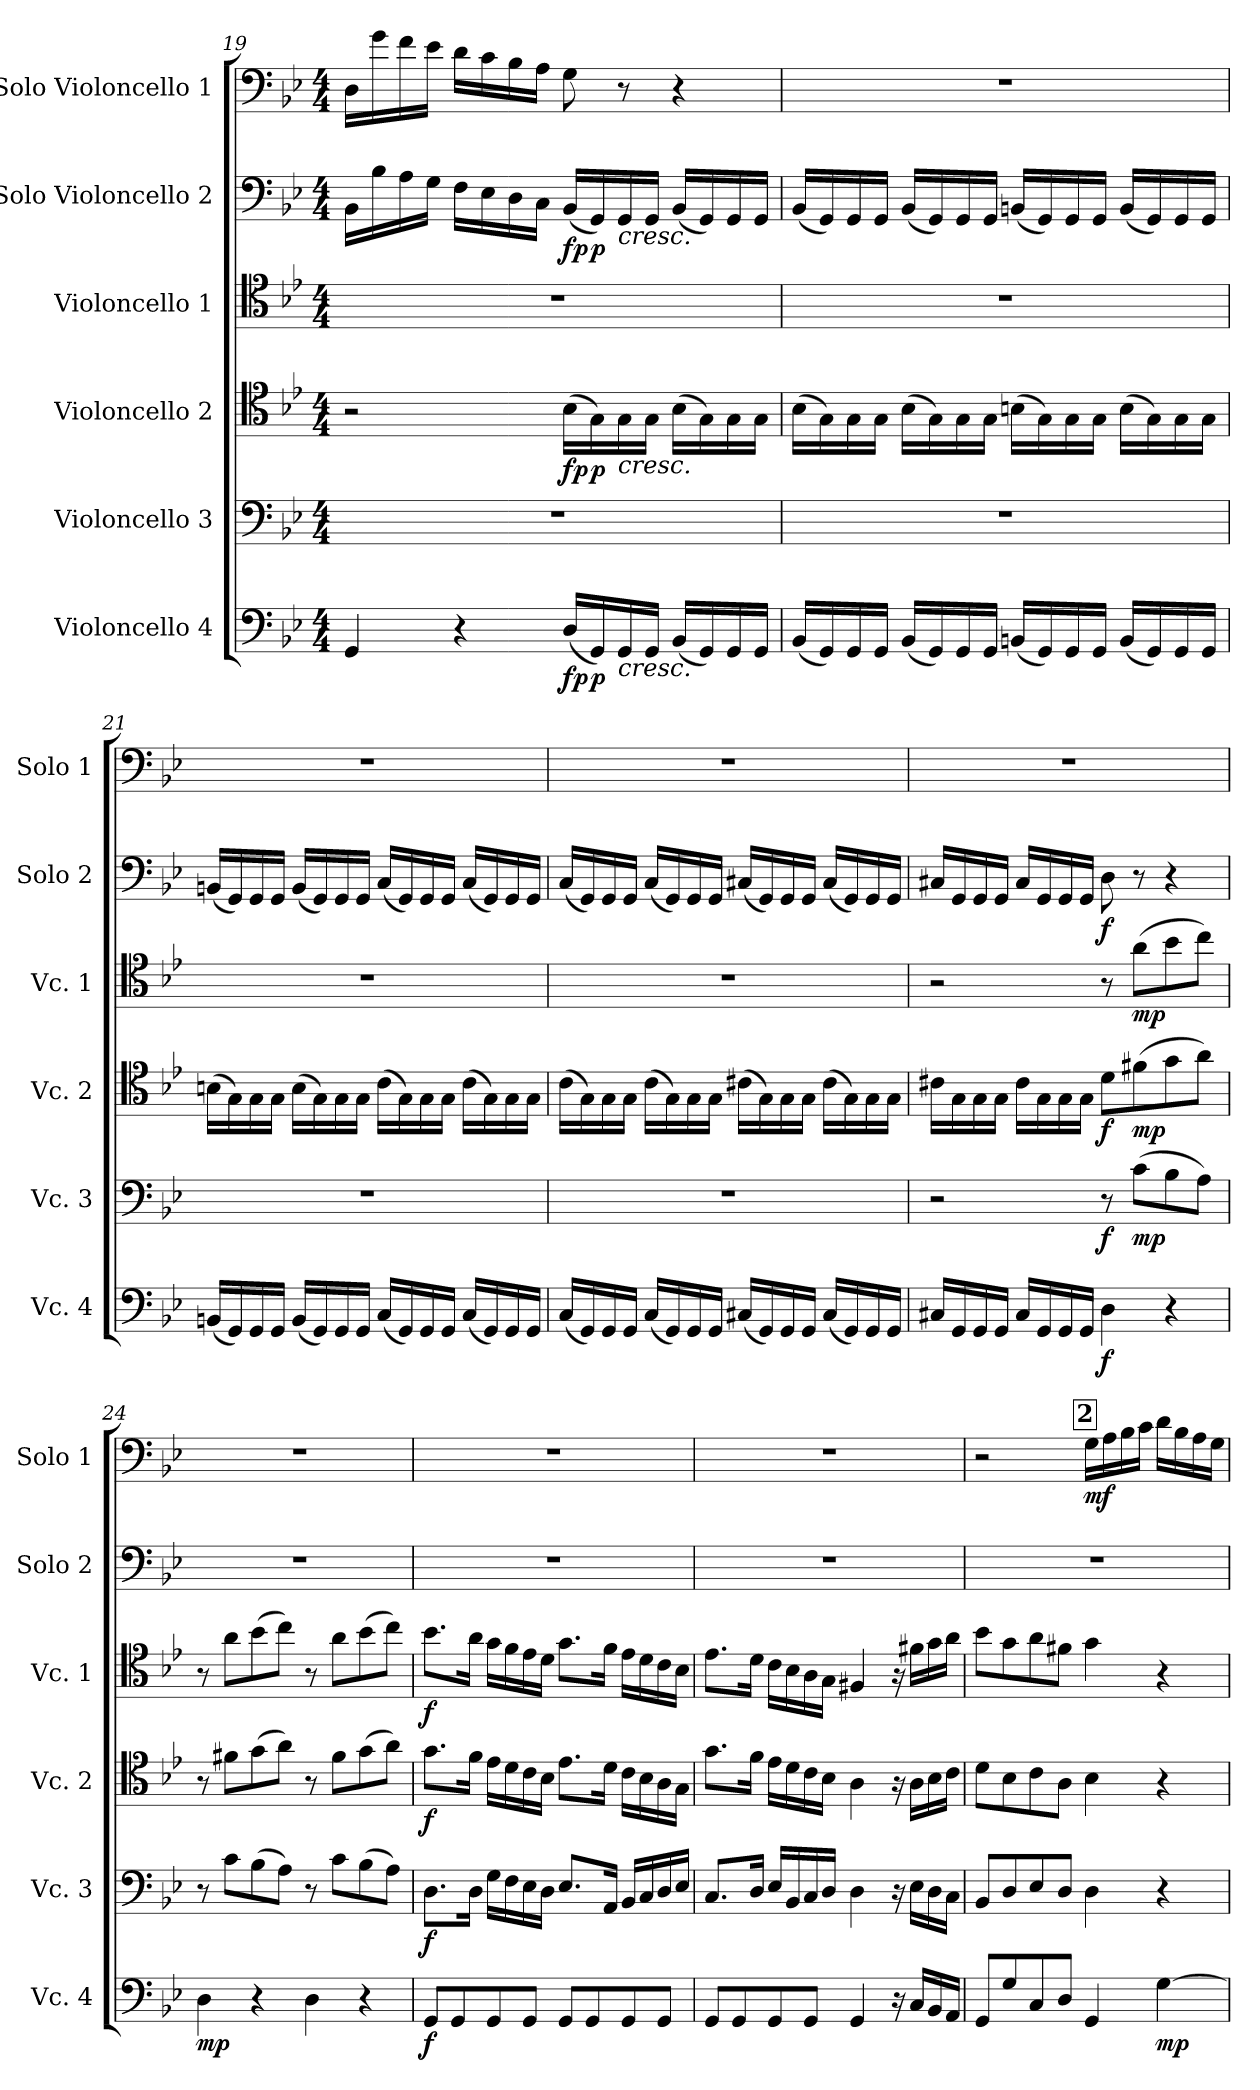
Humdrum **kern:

**kern	**dynam	**kern	**dynam	**kern	**dynam	**kern	**dynam	**kern	**dynam	**kern	**dynam
*part6	*part6	*part5	*part5	*part4	*part4	*part3	*part3	*part2	*part2	*part1	*part1
*staff6	*staff6	*staff5	*staff5	*staff4	*staff4	*staff3	*staff3	*staff2	*staff2	*staff1	*staff1
*I"Violoncello 4	*	*I"Violoncello 3	*	*I"Violoncello 2	*	*I"Violoncello 1	*	*I"Solo Violoncello 2	*	*I"Solo Violoncello 1	*
*I'Vc. 4	*	*I'Vc. 3	*	*I'Vc. 2	*	*I'Vc. 1	*	*I'Solo 2	*	*I'Solo 1	*
!!LO:LB:g=z
*clefF4	*	*clefF4	*	*clefC4	*	*clefC4	*	*clefF4	*	*clefF4	*
*k[b-e-]	*	*k[b-e-]	*	*k[b-e-]	*	*k[b-e-]	*	*k[b-e-]	*	*k[b-e-]	*
*M4/4	*	*M4/4	*	*M4/4	*	*M4/4	*	*M4/4	*	*M4/4	*
=19	=19	=19	=19	=19	=19	=19	=19	=19	=19	=19	=19
4GG/	.	1r	.	2r	.	1r	.	16BB-\LL	.	16D\LL	.
.	.	.	.	.	.	.	.	16B-\	.	16g\	.
.	.	.	.	.	.	.	.	16A\	.	16f\	.
.	.	.	.	.	.	.	.	16G\JJ	.	16e-\JJ	.
4r	.	.	.	.	.	.	.	16F\LL	.	16d\LL	.
.	.	.	.	.	.	.	.	16E-\	.	16c\	.
.	.	.	.	.	.	.	.	16D\	.	16B-\	.
.	.	.	.	.	.	.	.	16C\JJ	.	16A\JJ	.
!	!LO:DY:b	!	!	!	!LO:DY:b	!	!	!	!LO:DY:b	!	!
(<16D/LL	fp	.	.	(>16B-\LL	fp	.	.	(<16BB-/LL	fp	8G\	.
!	!LO:DY:b	!	!	!	!LO:DY:b	!	!	!	!LO:DY:b	!	!
16GG/)	p	.	.	16G\)	p	.	.	16GG/)	p	.	.
!	!	!	!	!	!	!	!	!LO:TX:b:i:t=cresc.	!	!	!
!	!	!	!	!LO:TX:b:i:t=cresc.	!	!	!	!	!	!	!
!LO:TX:b:i:t=cresc.	!	!	!	!	!	!	!	!	!	!	!
16GG/	.	.	.	16G\	.	.	.	16GG/	.	8r	.
16GG/JJ	.	.	.	16G\JJ	.	.	.	16GG/JJ	.	.	.
(<16BB-/LL	.	.	.	(>16B-\LL	.	.	.	(<16BB-/LL	.	4r	.
16GG/)	.	.	.	16G\)	.	.	.	16GG/)	.	.	.
16GG/	.	.	.	16G\	.	.	.	16GG/	.	.	.
16GG/JJ	.	.	.	16G\JJ	.	.	.	16GG/JJ	.	.	.
=20	=20	=20	=20	=20	=20	=20	=20	=20	=20	=20	=20
(<16BB-/LL	.	1r	.	(>16B-\LL	.	1r	.	(<16BB-/LL	.	1r	.
16GG/)	.	.	.	16G\)	.	.	.	16GG/)	.	.	.
16GG/	.	.	.	16G\	.	.	.	16GG/	.	.	.
16GG/JJ	.	.	.	16G\JJ	.	.	.	16GG/JJ	.	.	.
(<16BB-/LL	.	.	.	(>16B-\LL	.	.	.	(<16BB-/LL	.	.	.
16GG/)	.	.	.	16G\)	.	.	.	16GG/)	.	.	.
16GG/	.	.	.	16G\	.	.	.	16GG/	.	.	.
16GG/JJ	.	.	.	16G\JJ	.	.	.	16GG/JJ	.	.	.
(<16BBn/LL	.	.	.	(>16Bn\LL	.	.	.	(<16BBn/LL	.	.	.
16GG/)	.	.	.	16G\)	.	.	.	16GG/)	.	.	.
16GG/	.	.	.	16G\	.	.	.	16GG/	.	.	.
16GG/JJ	.	.	.	16G\JJ	.	.	.	16GG/JJ	.	.	.
(<16BB/LL	.	.	.	(>16B\LL	.	.	.	(<16BB/LL	.	.	.
16GG/)	.	.	.	16G\)	.	.	.	16GG/)	.	.	.
16GG/	.	.	.	16G\	.	.	.	16GG/	.	.	.
16GG/JJ	.	.	.	16G\JJ	.	.	.	16GG/JJ	.	.	.
=21	=21	=21	=21	=21	=21	=21	=21	=21	=21	=21	=21
(<16BBn/LL	.	1r	.	(>16Bn\LL	.	1r	.	(<16BBn/LL	.	1r	.
16GG/)	.	.	.	16G\)	.	.	.	16GG/)	.	.	.
16GG/	.	.	.	16G\	.	.	.	16GG/	.	.	.
16GG/JJ	.	.	.	16G\JJ	.	.	.	16GG/JJ	.	.	.
(<16BB/LL	.	.	.	(>16B\LL	.	.	.	(<16BB/LL	.	.	.
16GG/)	.	.	.	16G\)	.	.	.	16GG/)	.	.	.
16GG/	.	.	.	16G\	.	.	.	16GG/	.	.	.
16GG/JJ	.	.	.	16G\JJ	.	.	.	16GG/JJ	.	.	.
(<16C/LL	.	.	.	(>16c\LL	.	.	.	(<16C/LL	.	.	.
16GG/)	.	.	.	16G\)	.	.	.	16GG/)	.	.	.
16GG/	.	.	.	16G\	.	.	.	16GG/	.	.	.
16GG/JJ	.	.	.	16G\JJ	.	.	.	16GG/JJ	.	.	.
(<16C/LL	.	.	.	(>16c\LL	.	.	.	(<16C/LL	.	.	.
16GG/)	.	.	.	16G\)	.	.	.	16GG/)	.	.	.
16GG/	.	.	.	16G\	.	.	.	16GG/	.	.	.
16GG/JJ	.	.	.	16G\JJ	.	.	.	16GG/JJ	.	.	.
!!LO:PB:g=z
=22	=22	=22	=22	=22	=22	=22	=22	=22	=22	=22	=22
(<16C/LL	.	1r	.	(>16c\LL	.	1r	.	(<16C/LL	.	1r	.
16GG/)	.	.	.	16G\)	.	.	.	16GG/)	.	.	.
16GG/	.	.	.	16G\	.	.	.	16GG/	.	.	.
16GG/JJ	.	.	.	16G\JJ	.	.	.	16GG/JJ	.	.	.
(<16C/LL	.	.	.	(>16c\LL	.	.	.	(<16C/LL	.	.	.
16GG/)	.	.	.	16G\)	.	.	.	16GG/)	.	.	.
16GG/	.	.	.	16G\	.	.	.	16GG/	.	.	.
16GG/JJ	.	.	.	16G\JJ	.	.	.	16GG/JJ	.	.	.
(<16C#X/LL	.	.	.	(>16c#X\LL	.	.	.	(<16C#X/LL	.	.	.
16GG/)	.	.	.	16G\)	.	.	.	16GG/)	.	.	.
16GG/	.	.	.	16G\	.	.	.	16GG/	.	.	.
16GG/JJ	.	.	.	16G\JJ	.	.	.	16GG/JJ	.	.	.
(<16C#/LL	.	.	.	(>16c#\LL	.	.	.	(<16C#/LL	.	.	.
16GG/)	.	.	.	16G\)	.	.	.	16GG/)	.	.	.
16GG/	.	.	.	16G\	.	.	.	16GG/	.	.	.
16GG/JJ	.	.	.	16G\JJ	.	.	.	16GG/JJ	.	.	.
=23	=23	=23	=23	=23	=23	=23	=23	=23	=23	=23	=23
16C#X/LL	.	2r	.	16c#X\LL	.	2r	.	16C#X/LL	.	1r	.
16GG/	.	.	.	16G\	.	.	.	16GG/	.	.	.
16GG/	.	.	.	16G\	.	.	.	16GG/	.	.	.
16GG/JJ	.	.	.	16G\JJ	.	.	.	16GG/JJ	.	.	.
16C#/LL	.	.	.	16c#\LL	.	.	.	16C#/LL	.	.	.
16GG/	.	.	.	16G\	.	.	.	16GG/	.	.	.
16GG/	.	.	.	16G\	.	.	.	16GG/	.	.	.
16GG/JJ	.	.	.	16G\JJ	.	.	.	16GG/JJ	.	.	.
!	!LO:DY:b	!	!LO:DY:b	!	!LO:DY:b	!	!	!	!LO:DY:b	!	!
4D\	f	8r	f	8d\L	f	8r	.	8D\	f	.	.
!	!	!	!LO:DY:b	!	!LO:DY:b	!	!LO:DY:b	!	!	!	!
.	.	(>8c\L	mp	(>8f#X\	mp	(>8a\L	mp	8r	.	.	.
4r	.	8B-\	.	8g\	.	8b-\	.	4r	.	.	.
.	.	8A\J)	.	8a\J)	.	8cc\J)	.	.	.	.	.
=24	=24	=24	=24	=24	=24	=24	=24	=24	=24	=24	=24
!	!LO:DY:b	!	!	!	!	!	!	!	!	!	!
4D\	mp	8r	.	8r	.	8r	.	1r	.	1r	.
.	.	8c\L	.	8f#X\L	.	8a\L	.	.	.	.	.
4r	.	(>8B-\	.	(>8g\	.	(>8b-\	.	.	.	.	.
.	.	8A\J)	.	8a\J)	.	8cc\J)	.	.	.	.	.
4D\	.	8r	.	8r	.	8r	.	.	.	.	.
.	.	8c\L	.	8f#\L	.	8a\L	.	.	.	.	.
4r	.	(>8B-\	.	(>8g\	.	(>8b-\	.	.	.	.	.
.	.	8A\J)	.	8a\J)	.	8cc\J)	.	.	.	.	.
!!LO:LB:g=z
=25	=25	=25	=25	=25	=25	=25	=25	=25	=25	=25	=25
!	!LO:DY:b	!	!LO:DY:b	!	!LO:DY:b	!	!LO:DY:b	!	!	!	!
8GG/L	f	8.D\L	f	8.g\L	f	8.b-\L	f	1r	.	1r	.
8GG/	.	.	.	.	.	.	.	.	.	.	.
.	.	16D\Jk	.	16f\Jk	.	16a\Jk	.	.	.	.	.
8GG/	.	16G\LL	.	16e-\LL	.	16g\LL	.	.	.	.	.
.	.	16F\	.	16d\	.	16f\	.	.	.	.	.
8GG/J	.	16E-\	.	16c\	.	16e-\	.	.	.	.	.
.	.	16D\JJ	.	16B-\JJ	.	16d\JJ	.	.	.	.	.
8GG/L	.	8.E-/L	.	8.e-\L	.	8.g\L	.	.	.	.	.
8GG/	.	.	.	.	.	.	.	.	.	.	.
.	.	16AA/Jk	.	16d\Jk	.	16f\Jk	.	.	.	.	.
8GG/	.	16BB-/LL	.	16c\LL	.	16e-\LL	.	.	.	.	.
.	.	16C/	.	16B-\	.	16d\	.	.	.	.	.
8GG/J	.	16D/	.	16A\	.	16c\	.	.	.	.	.
.	.	16E-/JJ	.	16G\JJ	.	16B-\JJ	.	.	.	.	.
=26	=26	=26	=26	=26	=26	=26	=26	=26	=26	=26	=26
8GG/L	.	8.C/L	.	8.g\L	.	8.e-\L	.	1r	.	1r	.
8GG/	.	.	.	.	.	.	.	.	.	.	.
.	.	16D/Jk	.	16f\Jk	.	16d\Jk	.	.	.	.	.
8GG/	.	16E-/LL	.	16e-\LL	.	16c\LL	.	.	.	.	.
.	.	16BB-/	.	16d\	.	16B-\	.	.	.	.	.
8GG/J	.	16C/	.	16c\	.	16A\	.	.	.	.	.
.	.	16D/JJ	.	16B-\JJ	.	16G\JJ	.	.	.	.	.
4GG/	.	4D\	.	4A\	.	4F#X/	.	.	.	.	.
16r	.	16r	.	16r	.	16r	.	.	.	.	.
16C/LL	.	16E-\LL	.	16A\LL	.	16f#X\LL	.	.	.	.	.
16BB-/	.	16D\	.	16B-\	.	16g\	.	.	.	.	.
16AA/JJ	.	16C\JJ	.	16c\JJ	.	16a\JJ	.	.	.	.	.
!!LO:REH:place=s1:a:B:fs=14:t=2:qo=2
=27	=27	=27	=27	=27	=27	=27	=27	=27	=27	=27	=27
8GG/L	.	8BB-/L	.	8d\L	.	8b-\L	.	1r	.	2r	.
8G/	.	8D/	.	8B-\	.	8g\	.	.	.	.	.
8C/	.	8E-/	.	8c\	.	8a\	.	.	.	.	.
8D/J	.	8D/J	.	8A\J	.	8f#X\J	.	.	.	.	.
!	!	!	!	!	!	!	!	!	!	!	!LO:DY:b
4GG/	.	4D\	.	4B-\	.	4g\	.	.	.	16G\LL	mf
.	.	.	.	.	.	.	.	.	.	16A\	.
.	.	.	.	.	.	.	.	.	.	16B-\	.
.	.	.	.	.	.	.	.	.	.	16c\JJ	.
!	!LO:DY:b	!	!	!	!	!	!	!	!	!	!
[4G\	mp	4r	.	4r	.	4r	.	.	.	16d\LL	.
.	.	.	.	.	.	.	.	.	.	16B-\	.
.	.	.	.	.	.	.	.	.	.	16A\	.
.	.	.	.	.	.	.	.	.	.	16G\JJ	.
=	=	=	=	=	=	=	=	=	=	=	=
*-	*-	*-	*-	*-	*-	*-	*-	*-	*-	*-	*-
